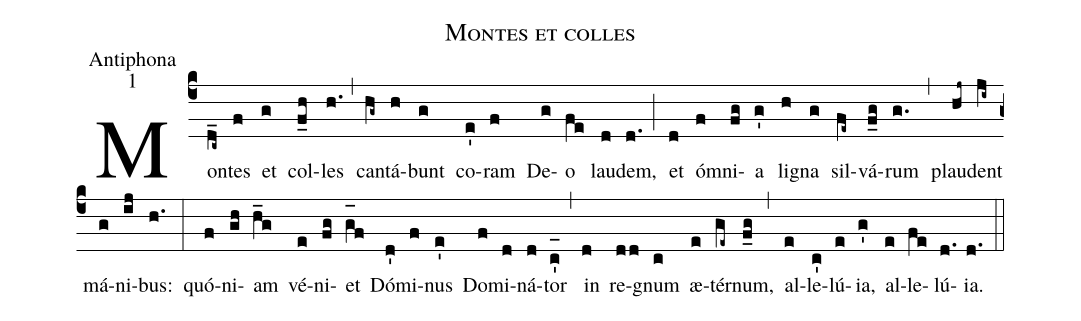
name:Montes et colles;
office-part:Antiphona;
mode:1;
%%
(c4) Mon(d_c~)tes(f) et(g) col(f_h)les(h.) (,) can(hg~)tá(h)bunt(g) co(e')ram(f) De(g)o(fe) lau(d)dem,(d.) (;) et(d) ó(f)mni(fg)a(g') li(h)gna(g) sil(fe~)vá(f_g)rum(g.) (,) plau(hj~)dent(ji~) má(g)ni(ij)bus:(h.) (:) quó(f)ni(gh)am(h_g) vé(e)ni(fg)et(g_[oh:h]f) Dó(d')mi(f)nus(e') Do(f)mi(d)ná(d)tor(c'_[oh:h]) (,) in(d) re(dd)gnum(c) æ(e)tér(ge~)num,(f_g) (,) al(e)le(c')lú(e){ia},(g') al(e)le(fe)lú(d.){ia}.(d.) (::)

%<eu>E(h) u(h) o(g) u(f) a(gh) e.</eu>(gf..) (::)
